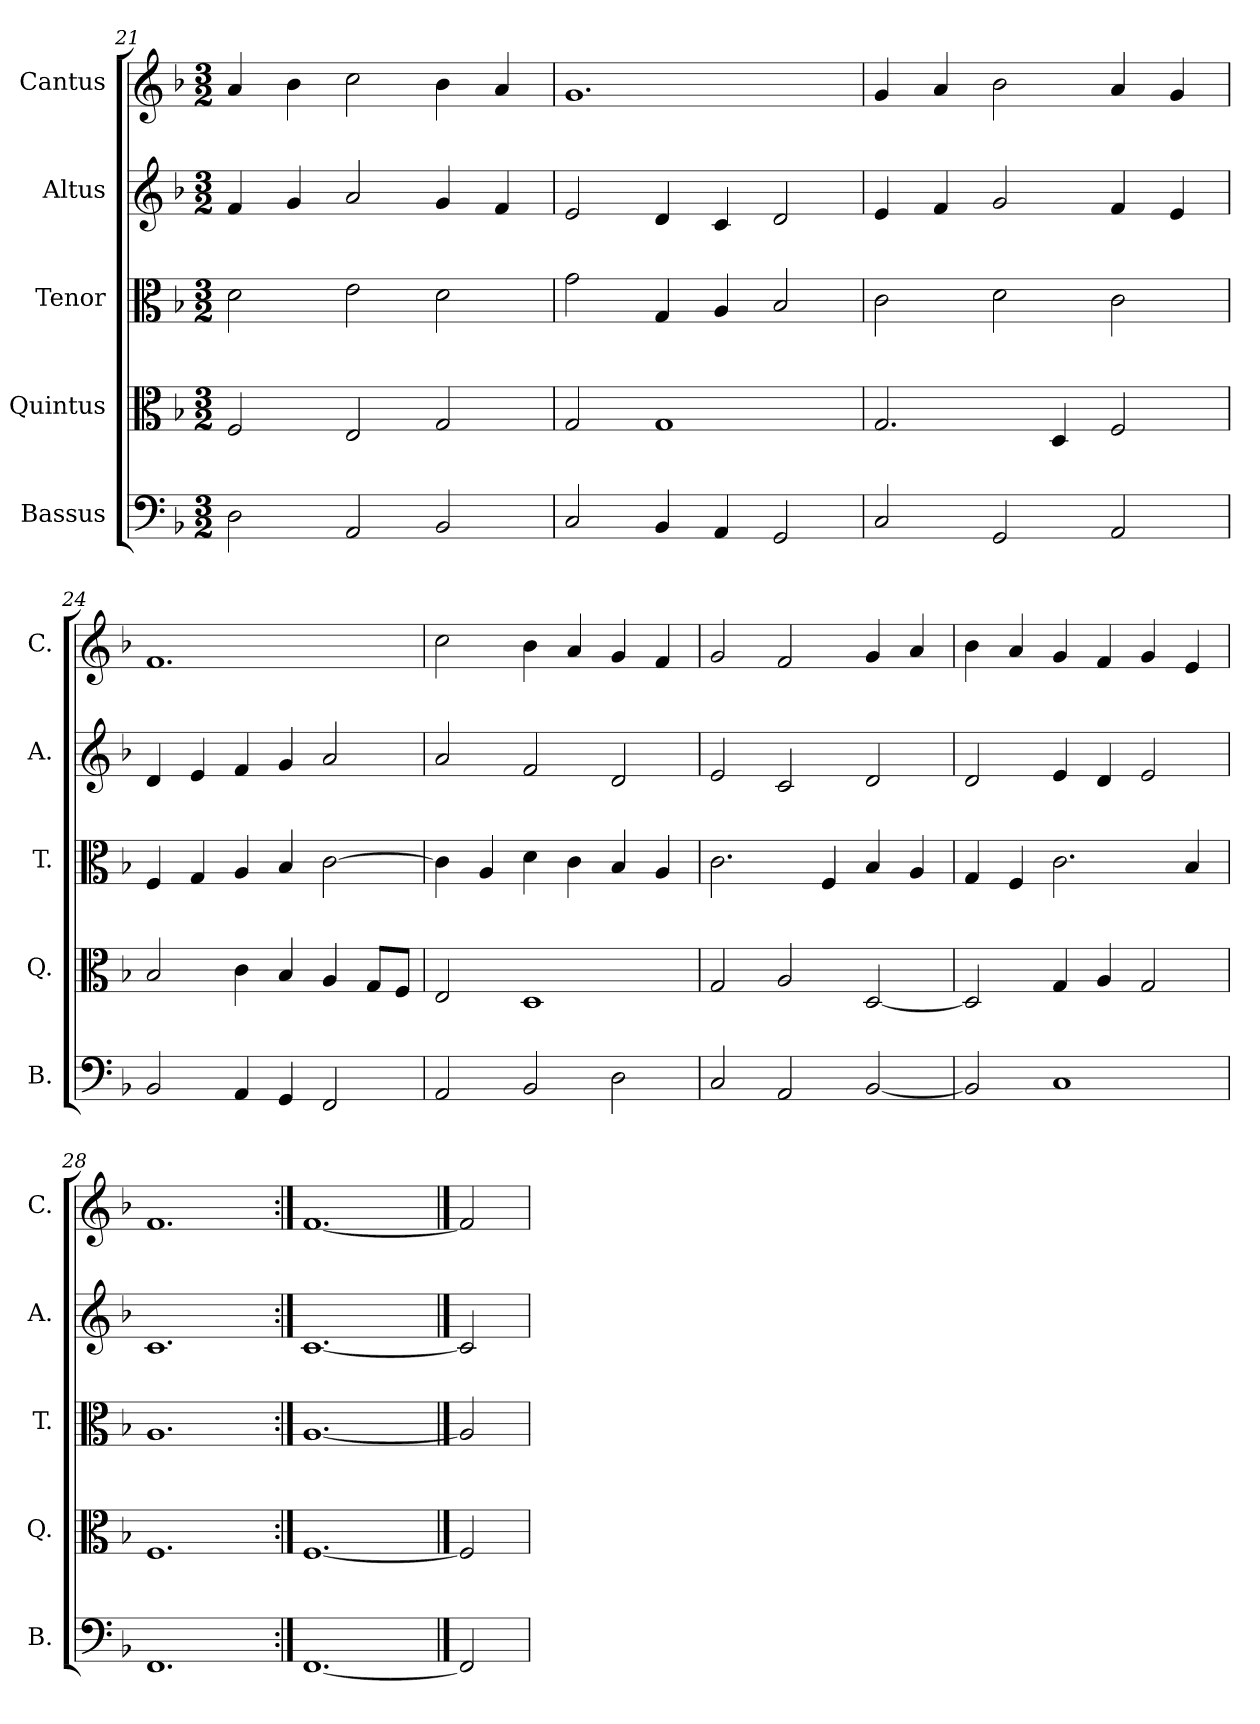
**kern	**kern	**kern	**kern	**kern
*part5	*part4	*part3	*part2	*part1
*staff5	*staff4	*staff3	*staff2	*staff1
*I"Bassus	*I"Quintus	*I"Tenor	*I"Altus	*I"Cantus
*I'B.	*I'Q.	*I'T.	*I'A.	*I'C.
*clefF4	*clefC3	*clefC3	*clefG2	*clefG2
*k[b-]	*k[b-]	*k[b-]	*k[b-]	*k[b-]
*F:	*F:	*F:	*F:	*F:
*M3/2	*M3/2	*M3/2	*M3/2	*M3/2
=21	=21	=21	=21	=21
2D\	2F/	2d\	4f/	4a/
.	.	.	4g/	4b-\
2AA/	2E/	2e\	2a/	2cc\
2BB-/	2G/	2d\	4g/	4b-\
.	.	.	4f/	4a/
=22	=22	=22	=22	=22
2C/	2G/	2g\	2e/	1.g/
4BB-/	1G/	4G/	4d/	.
4AA/	.	4A/	4c/	.
2GG/	.	2B-/	2d/	.
!!LO:LB:g=z
=23	=23	=23	=23	=23
2C/	2.G/	2c\	4e/	4g/
.	.	.	4f/	4a/
2GG/	.	2d\	2g/	2b-\
.	4D/	.	.	.
2AA/	2F/	2c\	4f/	4a/
.	.	.	4e/	4g/
=24	=24	=24	=24	=24
2BB-/	2B-/	4F/	4d/	1.f/
.	.	4G/	4e/	.
4AA/	4c\	4A/	4f/	.
4GG/	4B-/	4B-/	4g/	.
2FF/	4A/	[2c\	2a/	.
.	8G/L	.	.	.
.	8F/J	.	.	.
=25	=25	=25	=25	=25
2AA/	2E/	4c\]	2a/	2cc\
.	.	4A/	.	.
2BB-/	1D/	4d\	2f/	4b-\
.	.	4c\	.	4a/
2D\	.	4B-/	2d/	4g/
.	.	4A/	.	4f/
=26	=26	=26	=26	=26
2C/	2G/	2.c\	2e/	2g/
2AA/	2A/	.	2c/	2f/
.	.	4F/	.	.
[2BB-/	[2D/	4B-/	2d/	4g/
.	.	4A/	.	4a/
=27	=27	=27	=27	=27
2BB-/]	2D/]	4G/	2d/	4b-\
.	.	4F/	.	4a/
1C/	4G/	2.c\	4e/	4g/
.	4A/	.	4d/	4f/
.	2G/	.	2e/	4g/
.	.	4B-/	.	4e/
=28	=28	=28	=28	=28
1.FF/	1.F/	1.A/	1.c/	1.f/
=29:|!	=29:|!	=29:|!	=29:|!	=29:|!
[1.FF/	[1.F/	[1.A/	[1.c/	[1.f/
==30	==30	==30	==30	==30
2FF/]	2F/]	2A/]	2c/]	2f/]
=	=	=	=	=
*-	*-	*-	*-	*-
